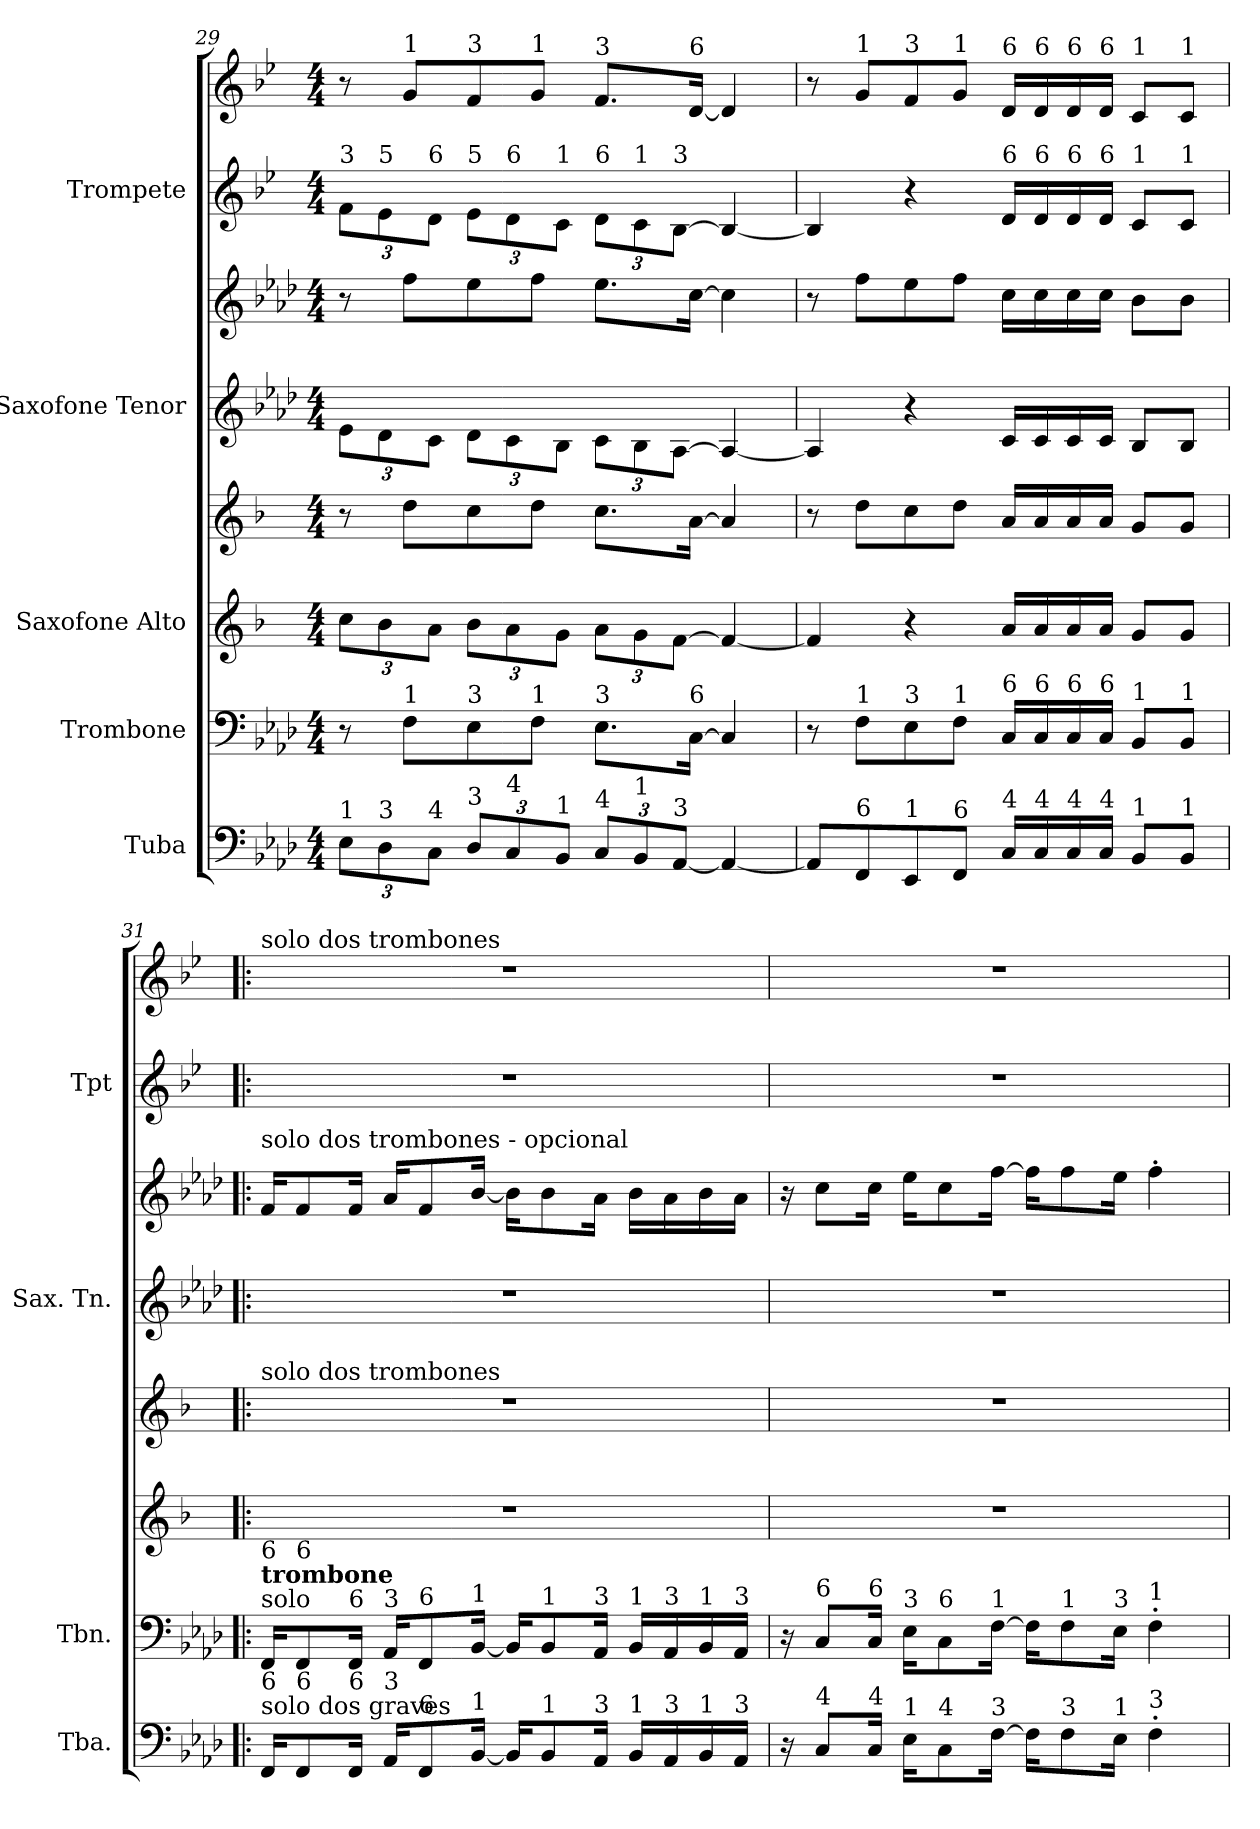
**kern	**kern	**kern	**kern	**kern	**kern	**kern	**kern
*part5	*part4	*part3	*part3	*part2	*part2	*part1	*part1
*staff8	*staff7	*staff6	*staff5	*staff4	*staff3	*staff2	*staff1
*I"Tuba	*I"Trombone	*I"Saxofone Alto	*	*I"Saxofone Tenor	*	*I"Trompete	*
*I'Tba.	*I'Tbn.	*	*	*I'Sax. Tn.	*	*I'Tpt	*
*clefF4	*clefF4	*clefG2	*clefG2	*clefG2	*clefG2	*clefG2	*clefG2
*	*	*ITrd5c9	*ITrd5c9	*ITrd8c14	*ITrd8c14	*ITrd1c2	*ITrd1c2
*k[b-e-a-d-]	*k[b-e-a-d-]	*k[b-e-a-d-]	*k[b-e-a-d-]	*k[b-e-a-d-]	*k[b-e-a-d-]	*k[b-e-a-d-]	*k[b-e-a-d-]
*M4/4	*M4/4	*M4/4	*M4/4	*M4/4	*M4/4	*M4/4	*M4/4
*Xbrackettup	*	*Xbrackettup	*	*Xbrackettup	*	*Xbrackettup	*
=29	=29	=29	=29	=29	=29	=29	=29
!	!	!	!	!	!	!LO:TX:a:t=3	!
!LO:TX:a:t=1	!	!	!	!	!	!	!
12E-\L	8r	12e-\L	8r	12E-\L	8r	12e-\L	8r
!	!	!	!	!	!	!LO:TX:a:t=5	!
!LO:TX:a:t=3	!	!	!	!	!	!	!
12D-\	.	12d-\	.	12D-\	.	12d-\	.
!	!	!	!	!	!	!	!LO:TX:a:t=1
!	!LO:TX:a:t=1	!	!	!	!	!	!
.	8F\L	.	8f\L	.	8f\L	.	8f/L
!	!	!	!	!	!	!LO:TX:a:t=6	!
!LO:TX:a:t=4	!	!	!	!	!	!	!
12C\J	.	12c\J	.	12C\J	.	12c\J	.
!	!	!	!	!	!	!	!LO:TX:a:t=3
!	!	!	!	!	!	!LO:TX:a:t=5	!
!	!LO:TX:a:t=3	!	!	!	!	!	!
!LO:TX:a:t=3	!	!	!	!	!	!	!
12D-/L	8E-\	12d-\L	8e-\	12D-\L	8e-\	12d-\L	8e-/
!	!	!	!	!	!	!LO:TX:a:t=6	!
!LO:TX:a:t=4	!	!	!	!	!	!	!
12C/	.	12c\	.	12C\	.	12c\	.
!	!	!	!	!	!	!	!LO:TX:a:t=1
!	!LO:TX:a:t=1	!	!	!	!	!	!
.	8F\J	.	8f\J	.	8f\J	.	8f/J
!	!	!	!	!	!	!LO:TX:a:t=1	!
!LO:TX:a:t=1	!	!	!	!	!	!	!
12BB-/J	.	12B-\J	.	12BB-\J	.	12B-\J	.
!	!	!	!	!	!	!	!LO:TX:a:t=3
!	!	!	!	!	!	!LO:TX:a:t=6	!
!	!LO:TX:a:t=3	!	!	!	!	!	!
!LO:TX:a:t=4	!	!	!	!	!	!	!
12C/L	8.E-\L	12c\L	8.e-\L	12C\L	8.e-\L	12c\L	8.e-/L
!	!	!	!	!	!	!LO:TX:a:t=1	!
!LO:TX:a:t=1	!	!	!	!	!	!	!
12BB-/	.	12B-\	.	12BB-\	.	12B-\	.
!	!	!	!	!	!	!LO:TX:a:t=3	!
!LO:TX:a:t=3	!	!	!	!	!	!	!
[12AA-/J	.	[12A-\J	.	[12AA-\J	.	[12A-\J	.
!	!	!	!	!	!	!	!LO:TX:a:t=6
!	!LO:TX:a:t=6	!	!	!	!	!	!
.	[16C\Jk	.	[16c\Jk	.	[16c\Jk	.	[16c/Jk
4AA-/_	4C/]	4A-/_	4c/]	4AA-/_	4c\]	4A-/_	4c/]
=30	=30	=30	=30	=30	=30	=30	=30
8AA-/L]	8r	4A-/]	8r	4AA-/]	8r	4A-/]	8r
!	!	!	!	!	!	!	!LO:TX:a:t=1
!	!LO:TX:a:t=1	!	!	!	!	!	!
!LO:TX:a:t=6	!	!	!	!	!	!	!
8FF/	8F\L	.	8f\L	.	8f\L	.	8f/L
!	!	!	!	!	!	!	!LO:TX:a:t=3
!	!LO:TX:a:t=3	!	!	!	!	!	!
!LO:TX:a:t=1	!	!	!	!	!	!	!
8EE-/	8E-\	4r	8e-\	4r	8e-\	4r	8e-/
!	!	!	!	!	!	!	!LO:TX:a:t=1
!	!LO:TX:a:t=1	!	!	!	!	!	!
!LO:TX:a:t=6	!	!	!	!	!	!	!
8FF/J	8F\J	.	8f\J	.	8f\J	.	8f/J
!	!	!	!	!	!	!	!LO:TX:a:t=6
!	!	!	!	!	!	!LO:TX:a:t=6	!
!	!LO:TX:a:t=6	!	!	!	!	!	!
!LO:TX:a:t=4	!	!	!	!	!	!	!
16C/LL	16C/LL	16c/LL	16c/LL	16C/LL	16c\LL	16c/LL	16c/LL
!	!	!	!	!	!	!	!LO:TX:a:t=6
!	!	!	!	!	!	!LO:TX:a:t=6	!
!	!LO:TX:a:t=6	!	!	!	!	!	!
!LO:TX:a:t=4	!	!	!	!	!	!	!
16C/	16C/	16c/	16c/	16C/	16c\	16c/	16c/
!	!	!	!	!	!	!	!LO:TX:a:t=6
!	!	!	!	!	!	!LO:TX:a:t=6	!
!	!LO:TX:a:t=6	!	!	!	!	!	!
!LO:TX:a:t=4	!	!	!	!	!	!	!
16C/	16C/	16c/	16c/	16C/	16c\	16c/	16c/
!	!	!	!	!	!	!	!LO:TX:a:t=6
!	!	!	!	!	!	!LO:TX:a:t=6	!
!	!LO:TX:a:t=6	!	!	!	!	!	!
!LO:TX:a:t=4	!	!	!	!	!	!	!
16C/JJ	16C/JJ	16c/JJ	16c/JJ	16C/JJ	16c\JJ	16c/JJ	16c/JJ
!	!	!	!	!	!	!	!LO:TX:a:t=1
!	!	!	!	!	!	!LO:TX:a:t=1	!
!	!LO:TX:a:t=1	!	!	!	!	!	!
!LO:TX:a:t=1	!	!	!	!	!	!	!
8BB-/L	8BB-/L	8B-/L	8B-/L	8BB-/L	8B-\L	8B-/L	8B-/L
!	!	!	!	!	!	!	!LO:TX:a:t=1
!	!	!	!	!	!	!LO:TX:a:t=1	!
!	!LO:TX:a:t=1	!	!	!	!	!	!
!LO:TX:a:t=1	!	!	!	!	!	!	!
8BB-/J	8BB-/J	8B-/J	8B-/J	8BB-/J	8B-\J	8B-/J	8B-/J
!!LO:PB:g=z
=31!|:	=31!|:	=31!|:	=31!|:	=31!|:	=31!|:	=31!|:	=31!|:
!	!	!	!	!	!	!	!LO:TX:a:t=solo dos trombones
!	!	!	!	!	!LO:TX:a:t=solo dos trombones - opcional	!	!
!	!	!	!LO:TX:a:t=solo dos trombones	!	!	!	!
!	!LO:TX:a:t=solo	!	!	!	!	!	!
!	!LO:TX:a:B:t=trombone	!	!	!	!	!	!
!	!LO:TX:a:t=6	!	!	!	!	!	!
!LO:TX:a:t=solo dos graves	!	!	!	!	!	!	!
!LO:TX:a:t=6	!	!	!	!	!	!	!
16FF/KL	16FF/KL	1r	1r	1r	16F/KL	1r	1r
!	!LO:TX:a:t=6	!	!	!	!	!	!
!LO:TX:a:t=6	!	!	!	!	!	!	!
8FF/	8FF/	.	.	.	8F/	.	.
!	!LO:TX:a:t=6	!	!	!	!	!	!
!LO:TX:a:t=6	!	!	!	!	!	!	!
16FF/Jk	16FF/Jk	.	.	.	16F/Jk	.	.
!	!LO:TX:a:t=3	!	!	!	!	!	!
!LO:TX:a:t=3	!	!	!	!	!	!	!
16AA-/KL	16AA-/KL	.	.	.	16A-/KL	.	.
!	!LO:TX:a:t=6	!	!	!	!	!	!
!LO:TX:a:t=6	!	!	!	!	!	!	!
8FF/	8FF/	.	.	.	8F/	.	.
!	!LO:TX:a:t=1	!	!	!	!	!	!
!LO:TX:a:t=1	!	!	!	!	!	!	!
[16BB-/Jk	[16BB-/Jk	.	.	.	[16B-/Jk	.	.
16BB-/KL]	16BB-/KL]	.	.	.	16B-\KL]	.	.
!	!LO:TX:a:t=1	!	!	!	!	!	!
!LO:TX:a:t=1	!	!	!	!	!	!	!
8BB-/	8BB-/	.	.	.	8B-\	.	.
!	!LO:TX:a:t=3	!	!	!	!	!	!
!LO:TX:a:t=3	!	!	!	!	!	!	!
16AA-/Jk	16AA-/Jk	.	.	.	16A-\Jk	.	.
!	!LO:TX:a:t=1	!	!	!	!	!	!
!LO:TX:a:t=1	!	!	!	!	!	!	!
16BB-/LL	16BB-/LL	.	.	.	16B-\LL	.	.
!	!LO:TX:a:t=3	!	!	!	!	!	!
!LO:TX:a:t=3	!	!	!	!	!	!	!
16AA-/	16AA-/	.	.	.	16A-\	.	.
!	!LO:TX:a:t=1	!	!	!	!	!	!
!LO:TX:a:t=1	!	!	!	!	!	!	!
16BB-/	16BB-/	.	.	.	16B-\	.	.
!	!LO:TX:a:t=3	!	!	!	!	!	!
!LO:TX:a:t=3	!	!	!	!	!	!	!
16AA-/JJ	16AA-/JJ	.	.	.	16A-\JJ	.	.
=32	=32	=32	=32	=32	=32	=32	=32
16r	16r	1r	1r	1r	16r	1r	1r
!	!LO:TX:a:t=6	!	!	!	!	!	!
!LO:TX:a:t=4	!	!	!	!	!	!	!
8C/L	8C/L	.	.	.	8c\L	.	.
!	!LO:TX:a:t=6	!	!	!	!	!	!
!LO:TX:a:t=4	!	!	!	!	!	!	!
16C/Jk	16C/Jk	.	.	.	16c\Jk	.	.
!	!LO:TX:a:t=3	!	!	!	!	!	!
!LO:TX:a:t=1	!	!	!	!	!	!	!
16E-\KL	16E-\KL	.	.	.	16e-\KL	.	.
!	!LO:TX:a:t=6	!	!	!	!	!	!
!LO:TX:a:t=4	!	!	!	!	!	!	!
8C\	8C\	.	.	.	8c\	.	.
!	!LO:TX:a:t=1	!	!	!	!	!	!
!LO:TX:a:t=3	!	!	!	!	!	!	!
[16F\Jk	[16F\Jk	.	.	.	[16f\Jk	.	.
16F\KL]	16F\KL]	.	.	.	16f\KL]	.	.
!	!LO:TX:a:t=1	!	!	!	!	!	!
!LO:TX:a:t=3	!	!	!	!	!	!	!
8F\	8F\	.	.	.	8f\	.	.
!	!LO:TX:a:t=3	!	!	!	!	!	!
!LO:TX:a:t=1	!	!	!	!	!	!	!
16E-\Jk	16E-\Jk	.	.	.	16e-\Jk	.	.
!	!LO:TX:a:t=1	!	!	!	!	!	!
!LO:TX:a:t=3	!	!	!	!	!	!	!
4F'\	4F'\	.	.	.	4f'\	.	.
=	=	=	=	=	=	=	=
*-	*-	*-	*-	*-	*-	*-	*-
